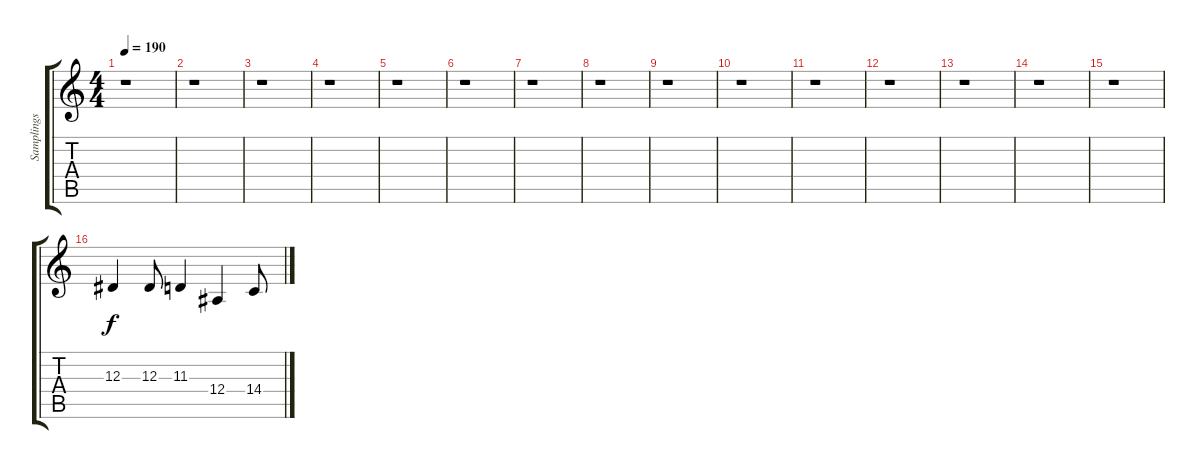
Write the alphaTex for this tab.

\track ("Samplings" "Samplings") {instrument drawbarorgan}
\staff {score tabs}
\tuning (C4 G3 Eb3 Bb2 F2 C2) {hide}
\ts (4 4)
\tempo 190
\clef g2
\ks c
r.1{dy f} |
r.1 |
r.1 |
r.1 |
r.1 |
r.1 |
r.1 |
r.1 |
r.1 |
r.1 |
r.1 |
r.1 |
r.1 |
r.1 |
r.1 |
12.3.4{volume 16 instrument lead3calliope} 12.3.8 11.3.4 12.4.4 14.4.8
